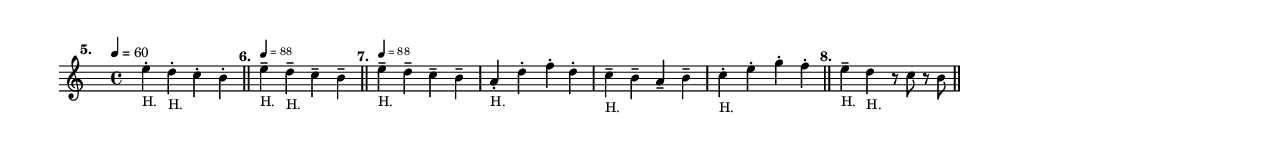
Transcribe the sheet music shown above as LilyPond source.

\version "2.24.1"
\language "english"
\paper {
    #(set-paper-size "letter")
}

\layout {
    #(layout-set-staff-size 12)
    indent = #0
}

\score {
    \relative {
        \time 4/4
        \tempo 4 = 60
        e''4 -. 
        ^\markup \translate #'(-6 . 0) \bold "5."
        _"H."
        d4 -. _"H." c4 -. b4 -.
        \bar "||"
        | e4 --
        ^\markup \translate #'(-2 . 0) \bold "6."
        ^\markup \tiny \concat { \note {4} #1  " = 88" }
        _"H."
        d4 --  _"H." c4 -- b4 --
        \bar "||"
        | e4 --
        ^\markup \translate #'(-2 . 0) \bold "7."
        ^\markup \tiny \concat { \note {4} #1 " = 88" }
        _"H."
        d4 -- c4 -- b4 --
        | a4 -. _"H." d4 -. f4 -. d4 -.
        | c4 -- _"H." b4 -- a4 -- b4 --
        | c4 -. _"H." e4 -. g4 -. f4 -.
        \bar "||"
        | e4 --
        ^\markup \translate #'(-2 . 0) \bold "8."
        _"H."
        d4 _"H." r8 c8 r8 b8
        \bar "||"
    }
}
